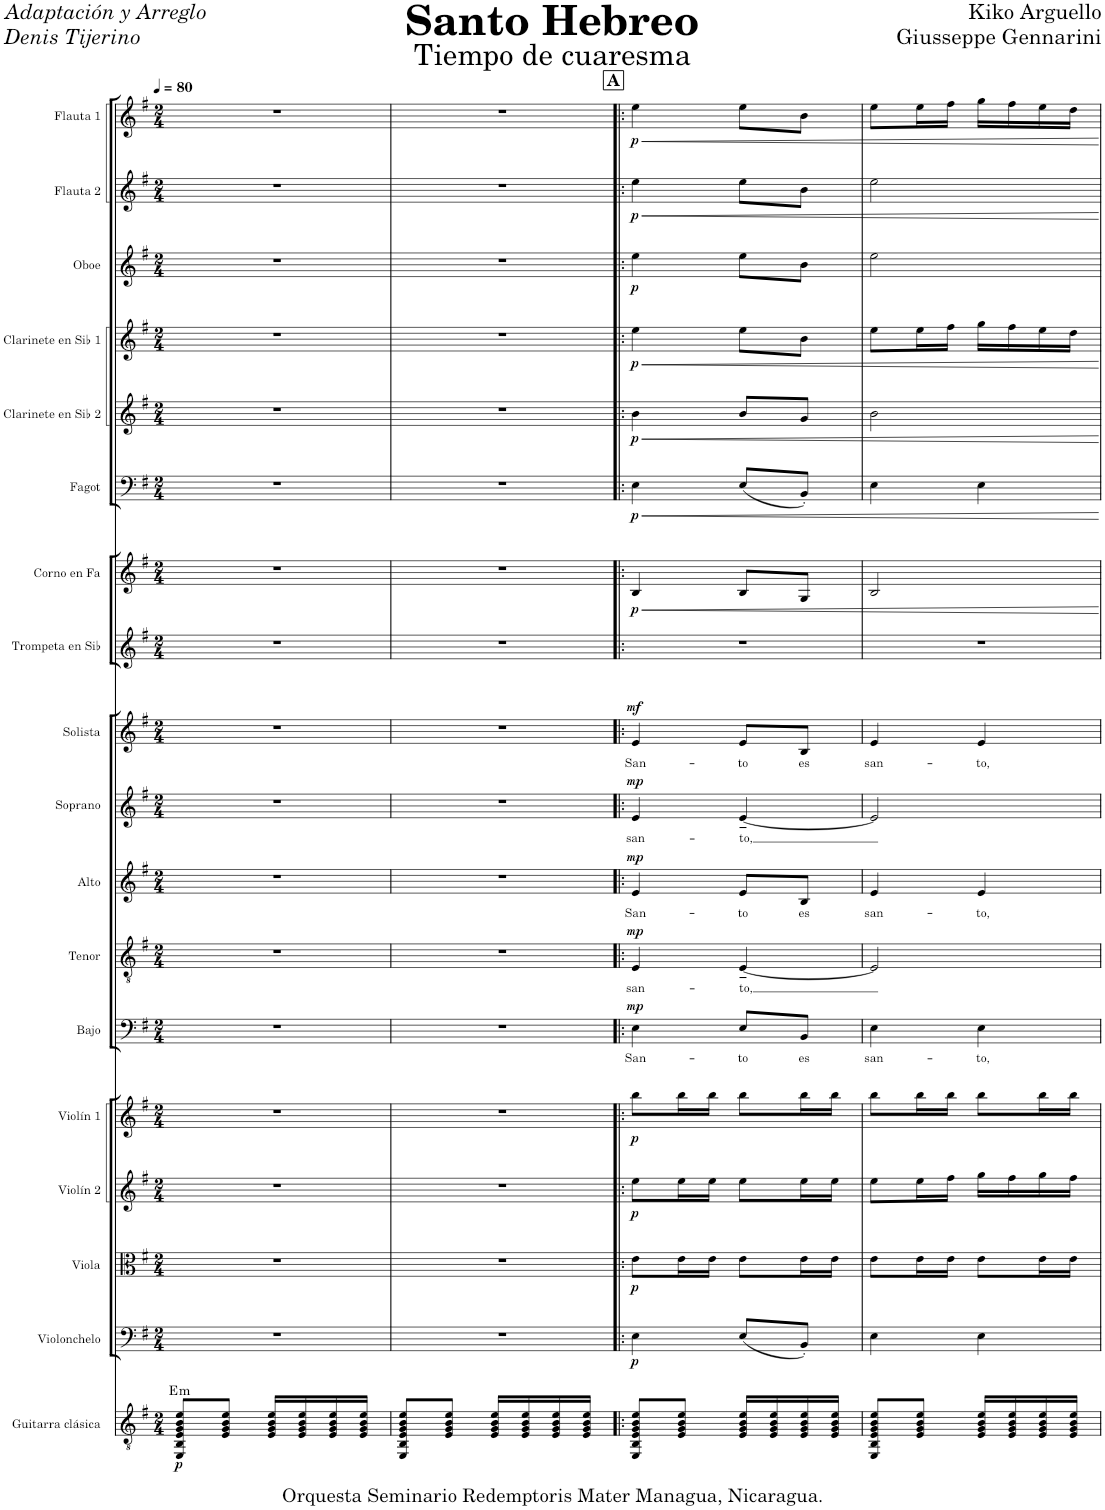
**kern	**dynam	**harte	**kern	**dynam	**kern	**dynam	**kern	**dynam	**kern	**dynam	**kern	**text	**dynam	**kern	**text	**dynam	**kern	**text	**dynam	**kern	**text	**dynam	**kern	**text	**dynam	**kern	**kern	**dynam	**kern	**dynam	**kern	**dynam	**kern	**dynam	**kern	**dynam	**kern	**dynam	**kern	**dynam
*part18	*part18	*part18	*part17	*part17	*part16	*part16	*part15	*part15	*part14	*part14	*part13	*part13	*part13	*part12	*part12	*part12	*part11	*part11	*part11	*part10	*part10	*part10	*part9	*part9	*part9	*part8	*part7	*part7	*part6	*part6	*part5	*part5	*part4	*part4	*part3	*part3	*part2	*part2	*part1	*part1
*staff18	*staff18	*	*staff17	*staff17	*staff16	*staff16	*staff15	*staff15	*staff14	*staff14	*staff13	*staff13	*staff13	*staff12	*staff12	*staff12	*staff11	*staff11	*staff11	*staff10	*staff10	*staff10	*staff9	*staff9	*staff9	*staff8	*staff7	*staff7	*staff6	*staff6	*staff5	*staff5	*staff4	*staff4	*staff3	*staff3	*staff2	*staff2	*staff1	*staff1
*I"Guitarra clásica	*	*	*I"Violonchelo	*	*I"Viola	*	*I"Violín 2	*	*I"Violín 1	*	*I"Bajo	*	*	*I"Tenor	*	*	*I"Alto	*	*	*I"Soprano	*	*	*I"Solista	*	*	*I"Trompeta en Sib	*I"Corno en Fa	*	*I"Fagot	*	*I"Clarinete en Sib 2	*	*I"Clarinete en Sib 1	*	*I"Oboe	*	*I"Flauta 2	*	*I"Flauta 1	*
*I'Guit.	*	*	*I'Vc.	*	*I'Vla.	*	*I'Vln. 2	*	*I'Vln. 1	*	*I'B.	*	*	*I'T.	*	*	*I'A.	*	*	*I'S.	*	*	*I'Sl.	*	*	*I'Tpt. Sib	*I'Cor. Fa	*	*I'Fag.	*	*I'Cl. Sib 2	*	*I'Cl. Sib 1	*	*I'Ob.	*	*I'Fl. 2	*	*I'Fl. 1	*
*clefGv2	*	*	*clefF4	*	*clefC3	*	*clefG2	*	*clefG2	*	*clefF4	*	*	*clefGv2	*	*	*clefG2	*	*	*clefG2	*	*	*clefG2	*	*	*clefG2	*clefG2	*	*clefF4	*	*clefG2	*	*clefG2	*	*clefG2	*	*clefG2	*	*clefG2	*
*	*	*	*	*	*	*	*	*	*	*	*	*	*	*	*	*	*	*	*	*	*	*	*	*	*	*Trd1c2	*Trd4c7	*	*	*	*Trd1c2	*	*Trd1c2	*	*	*	*	*	*	*
*k[f#]	*	*	*k[f#]	*	*k[f#]	*	*k[f#]	*	*k[f#]	*	*k[f#]	*	*	*k[f#]	*	*	*k[f#]	*	*	*k[f#]	*	*	*k[f#]	*	*	*k[f#]	*k[f#]	*	*k[f#]	*	*k[f#]	*	*k[f#]	*	*k[f#]	*	*k[f#]	*	*k[f#]	*
*M2/4	*	*	*M2/4	*	*M2/4	*	*M2/4	*	*M2/4	*	*M2/4	*	*	*M2/4	*	*	*M2/4	*	*	*M2/4	*	*	*M2/4	*	*	*M2/4	*M2/4	*	*M2/4	*	*M2/4	*	*M2/4	*	*M2/4	*	*M2/4	*	*M2/4	*
*MM80	*	*	*MM80	*	*MM80	*	*MM80	*	*MM80	*	*MM80	*	*	*MM80	*	*	*MM80	*	*	*MM80	*	*	*MM80	*	*	*MM80	*MM80	*	*MM80	*	*MM80	*	*MM80	*	*MM80	*	*MM80	*	*MM80	*
=1	=1	=1	=1	=1	=1	=1	=1	=1	=1	=1	=1	=1	=1	=1	=1	=1	=1	=1	=1	=1	=1	=1	=1	=1	=1	=1	=1	=1	=1	=1	=1	=1	=1	=1	=1	=1	=1	=1	=1	=1
!	!LO:DY:b	!LO:H:kt=m	!	!	!	!	!	!	!	!	!	!	!	!	!	!	!	!	!	!	!	!	!	!	!	!	!	!	!	!	!	!	!	!	!	!	!	!	!	!
8EE/ 8BB/ 8E/ 8G/ 8B/ 8e/L	p	E:min	2r	.	2r	.	2r	.	2r	.	2r	.	.	2r	.	.	2r	.	.	2r	.	.	2r	.	.	2r	2r	.	2r	.	2r	.	2r	.	2r	.	2r	.	2r	.
8E/ 8G/ 8B/ 8e/J	.	.	.	.	.	.	.	.	.	.	.	.	.	.	.	.	.	.	.	.	.	.	.	.	.	.	.	.	.	.	.	.	.	.	.	.	.	.	.	.
16E/ 16G/ 16B/ 16e/LL	.	.	.	.	.	.	.	.	.	.	.	.	.	.	.	.	.	.	.	.	.	.	.	.	.	.	.	.	.	.	.	.	.	.	.	.	.	.	.	.
16E/ 16G/ 16B/ 16e/	.	.	.	.	.	.	.	.	.	.	.	.	.	.	.	.	.	.	.	.	.	.	.	.	.	.	.	.	.	.	.	.	.	.	.	.	.	.	.	.
16E/ 16G/ 16B/ 16e/	.	.	.	.	.	.	.	.	.	.	.	.	.	.	.	.	.	.	.	.	.	.	.	.	.	.	.	.	.	.	.	.	.	.	.	.	.	.	.	.
16E/ 16G/ 16B/ 16e/JJ	.	.	.	.	.	.	.	.	.	.	.	.	.	.	.	.	.	.	.	.	.	.	.	.	.	.	.	.	.	.	.	.	.	.	.	.	.	.	.	.
=2	=2	=2	=2	=2	=2	=2	=2	=2	=2	=2	=2	=2	=2	=2	=2	=2	=2	=2	=2	=2	=2	=2	=2	=2	=2	=2	=2	=2	=2	=2	=2	=2	=2	=2	=2	=2	=2	=2	=2	=2
8EE/ 8BB/ 8E/ 8G/ 8B/ 8e/L	.	.	2r	.	2r	.	2r	.	2r	.	2r	.	.	2r	.	.	2r	.	.	2r	.	.	2r	.	.	2r	2r	.	2r	.	2r	.	2r	.	2r	.	2r	.	2r	.
8E/ 8G/ 8B/ 8e/J	.	.	.	.	.	.	.	.	.	.	.	.	.	.	.	.	.	.	.	.	.	.	.	.	.	.	.	.	.	.	.	.	.	.	.	.	.	.	.	.
16E/ 16G/ 16B/ 16e/LL	.	.	.	.	.	.	.	.	.	.	.	.	.	.	.	.	.	.	.	.	.	.	.	.	.	.	.	.	.	.	.	.	.	.	.	.	.	.	.	.
16E/ 16G/ 16B/ 16e/	.	.	.	.	.	.	.	.	.	.	.	.	.	.	.	.	.	.	.	.	.	.	.	.	.	.	.	.	.	.	.	.	.	.	.	.	.	.	.	.
16E/ 16G/ 16B/ 16e/	.	.	.	.	.	.	.	.	.	.	.	.	.	.	.	.	.	.	.	.	.	.	.	.	.	.	.	.	.	.	.	.	.	.	.	.	.	.	.	.
16E/ 16G/ 16B/ 16e/JJ	.	.	.	.	.	.	.	.	.	.	.	.	.	.	.	.	.	.	.	.	.	.	.	.	.	.	.	.	.	.	.	.	.	.	.	.	.	.	.	.
!!LO:REH:place=s1:a:B:cj:fs=14:t=A
=3!|:	=3!|:	=3!|:	=3!|:	=3!|:	=3!|:	=3!|:	=3!|:	=3!|:	=3!|:	=3!|:	=3!|:	=3!|:	=3!|:	=3!|:	=3!|:	=3!|:	=3!|:	=3!|:	=3!|:	=3!|:	=3!|:	=3!|:	=3!|:	=3!|:	=3!|:	=3!|:	=3!|:	=3!|:	=3!|:	=3!|:	=3!|:	=3!|:	=3!|:	=3!|:	=3!|:	=3!|:	=3!|:	=3!|:	=3!|:	=3!|:
!	!	!	!	!LO:DY:b	!	!LO:DY:b	!	!LO:DY:b	!	!LO:DY:b	!	!LO:LY:b	!LO:DY:a	!	!LO:LY:b	!LO:DY:a	!	!LO:LY:b	!LO:DY:a	!	!LO:LY:b	!LO:DY:a	!	!LO:LY:b	!LO:DY:a	!	!	!LO:DY:b	!	!LO:DY:b	!	!LO:DY:b	!	!LO:DY:b	!	!LO:DY:b	!	!LO:DY:b	!	!LO:DY:b
8EE/ 8BB/ 8E/ 8G/ 8B/ 8e/L	.	.	4E\	p	8e\L	p	8ee\L	p	8bb\L	p	4E\	San-	mp	4E/	san-	mp	4e/	San-	mp	4e/	san-	mp	4e/	San-	mf	2r	4B/	p	4E\	p	4b\	p	4ee\	p	4ee\	p	4ee\	p	4ee\	p
8E/ 8G/ 8B/ 8e/J	.	.	.	.	16e\L	.	16ee\L	.	16bb\L	.	.	.	.	.	.	.	.	.	.	.	.	.	.	.	.	.	.	.	.	.	.	.	.	.	.	.	.	.	.	.
.	.	.	.	.	16e\JJ	.	16ee\JJ	.	16bb\JJ	.	.	.	.	.	.	.	.	.	.	.	.	.	.	.	.	.	.	.	.	.	.	.	.	.	.	.	.	.	.	.
!	!	!	!	!	!	!	!	!	!	!	!	!LO:LY:b	!	!	!LO:LY:b	!	!	!LO:LY:b	!	!	!LO:LY:b	!	!	!LO:LY:b	!	!	!	!	!	!	!	!	!	!	!	!	!	!	!	!
16E/ 16G/ 16B/ 16e/LL	.	.	(8E/L	.	8e\L	.	8ee\L	.	8bb\L	.	8E/L	-to	.	[4E~/	-to,	.	8e/L	-to	.	[4e~/	-to,	.	8e/L	-to	.	.	8B/L	.	(8E/L	.	8b/L	.	8ee\L	.	8ee\L	.	8ee\L	.	8ee\L	.
16E/ 16G/ 16B/ 16e/	.	.	.	.	.	.	.	.	.	.	.	.	.	.	.	.	.	.	.	.	.	.	.	.	.	.	.	.	.	.	.	.	.	.	.	.	.	.	.	.
!	!	!	!	!	!	!	!	!	!	!	!	!LO:LY:b	!	!	!	!	!	!LO:LY:b	!	!	!	!	!	!LO:LY:b	!	!	!	!	!	!	!	!	!	!	!	!	!	!	!	!
16E/ 16G/ 16B/ 16e/	.	.	8BB'/J)	.	16e\L	.	16ee\L	.	16bb\L	.	8BB/J	es	.	.	.	.	8B/J	es	.	.	.	.	8B/J	es	.	.	8G/J	.	8BB'/J)	.	8g/J	.	8b\J	.	8b\J	.	8b\J	.	8b\J	.
16E/ 16G/ 16B/ 16e/JJ	.	.	.	.	16e\JJ	.	16ee\JJ	.	16bb\JJ	.	.	.	.	.	.	.	.	.	.	.	.	.	.	.	.	.	.	.	.	.	.	.	.	.	.	.	.	.	.	.
=4	=4	=4	=4	=4	=4	=4	=4	=4	=4	=4	=4	=4	=4	=4	=4	=4	=4	=4	=4	=4	=4	=4	=4	=4	=4	=4	=4	=4	=4	=4	=4	=4	=4	=4	=4	=4	=4	=4	=4	=4
!	!	!	!	!	!	!	!	!	!	!	!	!LO:LY:b	!	!	!	!	!	!LO:LY:b	!	!	!	!	!	!LO:LY:b	!	!	!	!	!	!	!	!	!	!	!	!	!	!	!	!
8EE/ 8BB/ 8E/ 8G/ 8B/ 8e/L	.	.	4E\	.	8e\L	.	8ee\L	.	8bb\L	.	4E\	san-	.	2E/]	.	.	4e/	san-	.	2e/]	.	.	4e/	san-	.	2r	2B/	.	4E\	.	2b\	.	8ee\L	.	2ee\	.	2ee\	.	8ee\L	.
8E/ 8G/ 8B/ 8e/J	.	.	.	.	16e\L	.	16ee\L	.	16bb\L	.	.	.	.	.	.	.	.	.	.	.	.	.	.	.	.	.	.	.	.	.	.	.	16ee\L	.	.	.	.	.	16ee\L	.
.	.	.	.	.	16e\JJ	.	16ff#\JJ	.	16bb\JJ	.	.	.	.	.	.	.	.	.	.	.	.	.	.	.	.	.	.	.	.	.	.	.	16ff#\JJ	.	.	.	.	.	16ff#\JJ	.
!	!	!	!	!	!	!	!	!	!	!	!	!LO:LY:b	!	!	!	!	!	!LO:LY:b	!	!	!	!	!	!LO:LY:b	!	!	!	!	!	!	!	!	!	!	!	!	!	!	!	!
16E/ 16G/ 16B/ 16e/LL	.	.	4E\	.	8e\L	.	16gg\LL	.	8bb\L	.	4E\	-to,	.	.	.	.	4e/	-to,	.	.	.	.	4e/	-to,	.	.	.	.	4E\	.	.	.	16gg\LL	.	.	.	.	.	16gg\LL	.
16E/ 16G/ 16B/ 16e/	.	.	.	.	.	.	16ff#\	.	.	.	.	.	.	.	.	.	.	.	.	.	.	.	.	.	.	.	.	.	.	.	.	.	16ff#\	.	.	.	.	.	16ff#\	.
16E/ 16G/ 16B/ 16e/	.	.	.	.	16e\L	.	16gg\	.	16bb\L	.	.	.	.	.	.	.	.	.	.	.	.	.	.	.	.	.	.	.	.	.	.	.	16ee\	.	.	.	.	.	16ee\	.
16E/ 16G/ 16B/ 16e/JJ	.	.	.	.	16e\JJ	.	16ff#\JJ	.	16bb\JJ	.	.	.	.	.	.	.	.	.	.	.	.	.	.	.	.	.	.	.	.	.	.	.	16dd\JJ	.	.	.	.	.	16dd\JJ	.
=	=	=	=	=	=	=	=	=	=	=	=	=	=	=	=	=	=	=	=	=	=	=	=	=	=	=	=	=	=	=	=	=	=	=	=	=	=	=	=	=
*-	*-	*-	*-	*-	*-	*-	*-	*-	*-	*-	*-	*-	*-	*-	*-	*-	*-	*-	*-	*-	*-	*-	*-	*-	*-	*-	*-	*-	*-	*-	*-	*-	*-	*-	*-	*-	*-	*-	*-	*-
